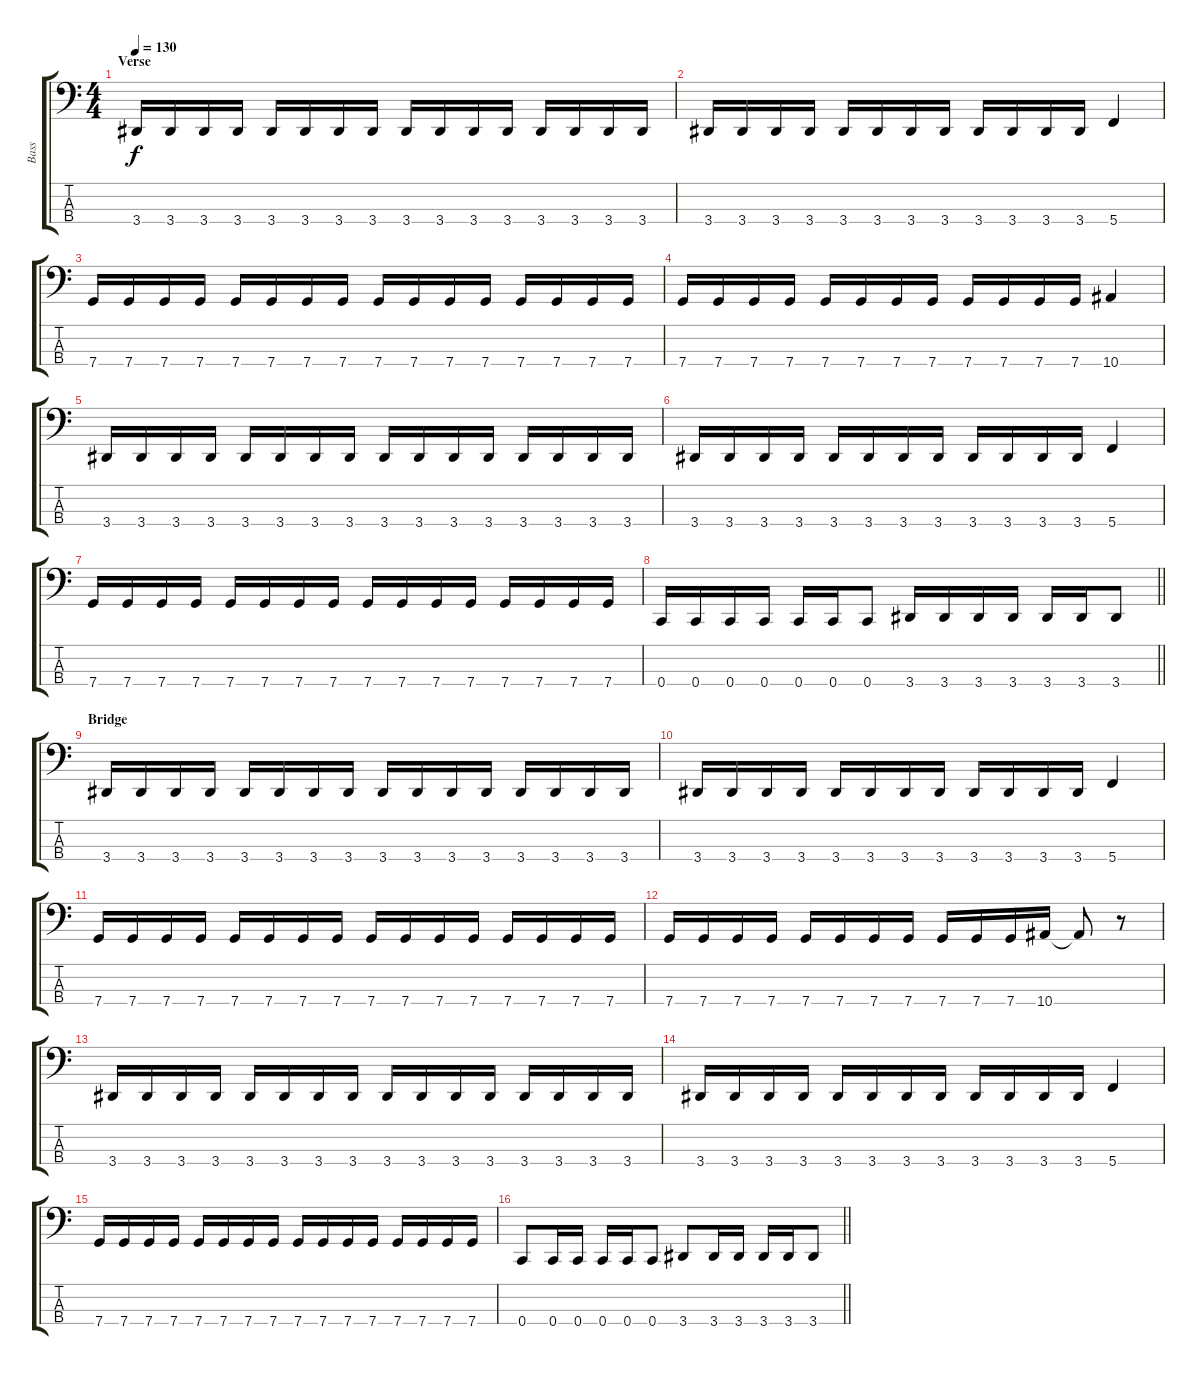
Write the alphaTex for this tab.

\track ("Bass" "Bass") {instrument electricbassfinger}
\staff {score tabs}
\tuning (F2 C2 G1 C1) {hide}
\ts (4 4)
\section ("" "Verse")
\tempo 130
\clef f4
\ks c
3.4.16{dy f} 3.4.16 3.4.16 3.4.16 3.4.16 3.4.16 3.4.16 3.4.16 3.4.16 3.4.16 3.4.16 3.4.16 3.4.16 3.4.16 3.4.16 3.4.16 |
3.4.16 3.4.16 3.4.16 3.4.16 3.4.16 3.4.16 3.4.16 3.4.16 3.4.16 3.4.16 3.4.16 3.4.16 5.4.4 |
7.4.16 7.4.16 7.4.16 7.4.16 7.4.16 7.4.16 7.4.16 7.4.16 7.4.16 7.4.16 7.4.16 7.4.16 7.4.16 7.4.16 7.4.16 7.4.16 |
7.4.16 7.4.16 7.4.16 7.4.16 7.4.16 7.4.16 7.4.16 7.4.16 7.4.16 7.4.16 7.4.16 7.4.16 10.4.4 |
3.4.16 3.4.16 3.4.16 3.4.16 3.4.16 3.4.16 3.4.16 3.4.16 3.4.16 3.4.16 3.4.16 3.4.16 3.4.16 3.4.16 3.4.16 3.4.16 |
3.4.16 3.4.16 3.4.16 3.4.16 3.4.16 3.4.16 3.4.16 3.4.16 3.4.16 3.4.16 3.4.16 3.4.16 5.4.4 |
7.4.16 7.4.16 7.4.16 7.4.16 7.4.16 7.4.16 7.4.16 7.4.16 7.4.16 7.4.16 7.4.16 7.4.16 7.4.16 7.4.16 7.4.16 7.4.16 |
\barLineRight lightlight
0.4.16 0.4.16 0.4.16 0.4.16 0.4.16 0.4.16 0.4.8 3.4.16 3.4.16 3.4.16 3.4.16 3.4.16 3.4.16 3.4.8 |
\section ("" "Bridge")
3.4.16 3.4.16 3.4.16 3.4.16 3.4.16 3.4.16 3.4.16 3.4.16 3.4.16 3.4.16 3.4.16 3.4.16 3.4.16 3.4.16 3.4.16 3.4.16 |
3.4.16 3.4.16 3.4.16 3.4.16 3.4.16 3.4.16 3.4.16 3.4.16 3.4.16 3.4.16 3.4.16 3.4.16 5.4.4 |
7.4.16 7.4.16 7.4.16 7.4.16 7.4.16 7.4.16 7.4.16 7.4.16 7.4.16 7.4.16 7.4.16 7.4.16 7.4.16 7.4.16 7.4.16 7.4.16 |
7.4.16 7.4.16 7.4.16 7.4.16 7.4.16 7.4.16 7.4.16 7.4.16 7.4.16 7.4.16 7.4.16 10.4.16 10.4{t}.8 r.8 |
3.4.16 3.4.16 3.4.16 3.4.16 3.4.16 3.4.16 3.4.16 3.4.16 3.4.16 3.4.16 3.4.16 3.4.16 3.4.16 3.4.16 3.4.16 3.4.16 |
3.4.16 3.4.16 3.4.16 3.4.16 3.4.16 3.4.16 3.4.16 3.4.16 3.4.16 3.4.16 3.4.16 3.4.16 5.4.4 |
7.4.16 7.4.16 7.4.16 7.4.16 7.4.16 7.4.16 7.4.16 7.4.16 7.4.16 7.4.16 7.4.16 7.4.16 7.4.16 7.4.16 7.4.16 7.4.16 |
\barLineRight lightlight
0.4.8 0.4.16 0.4.16 0.4.16 0.4.16 0.4.8 3.4.8 3.4.16 3.4.16 3.4.16 3.4.16 3.4.8
